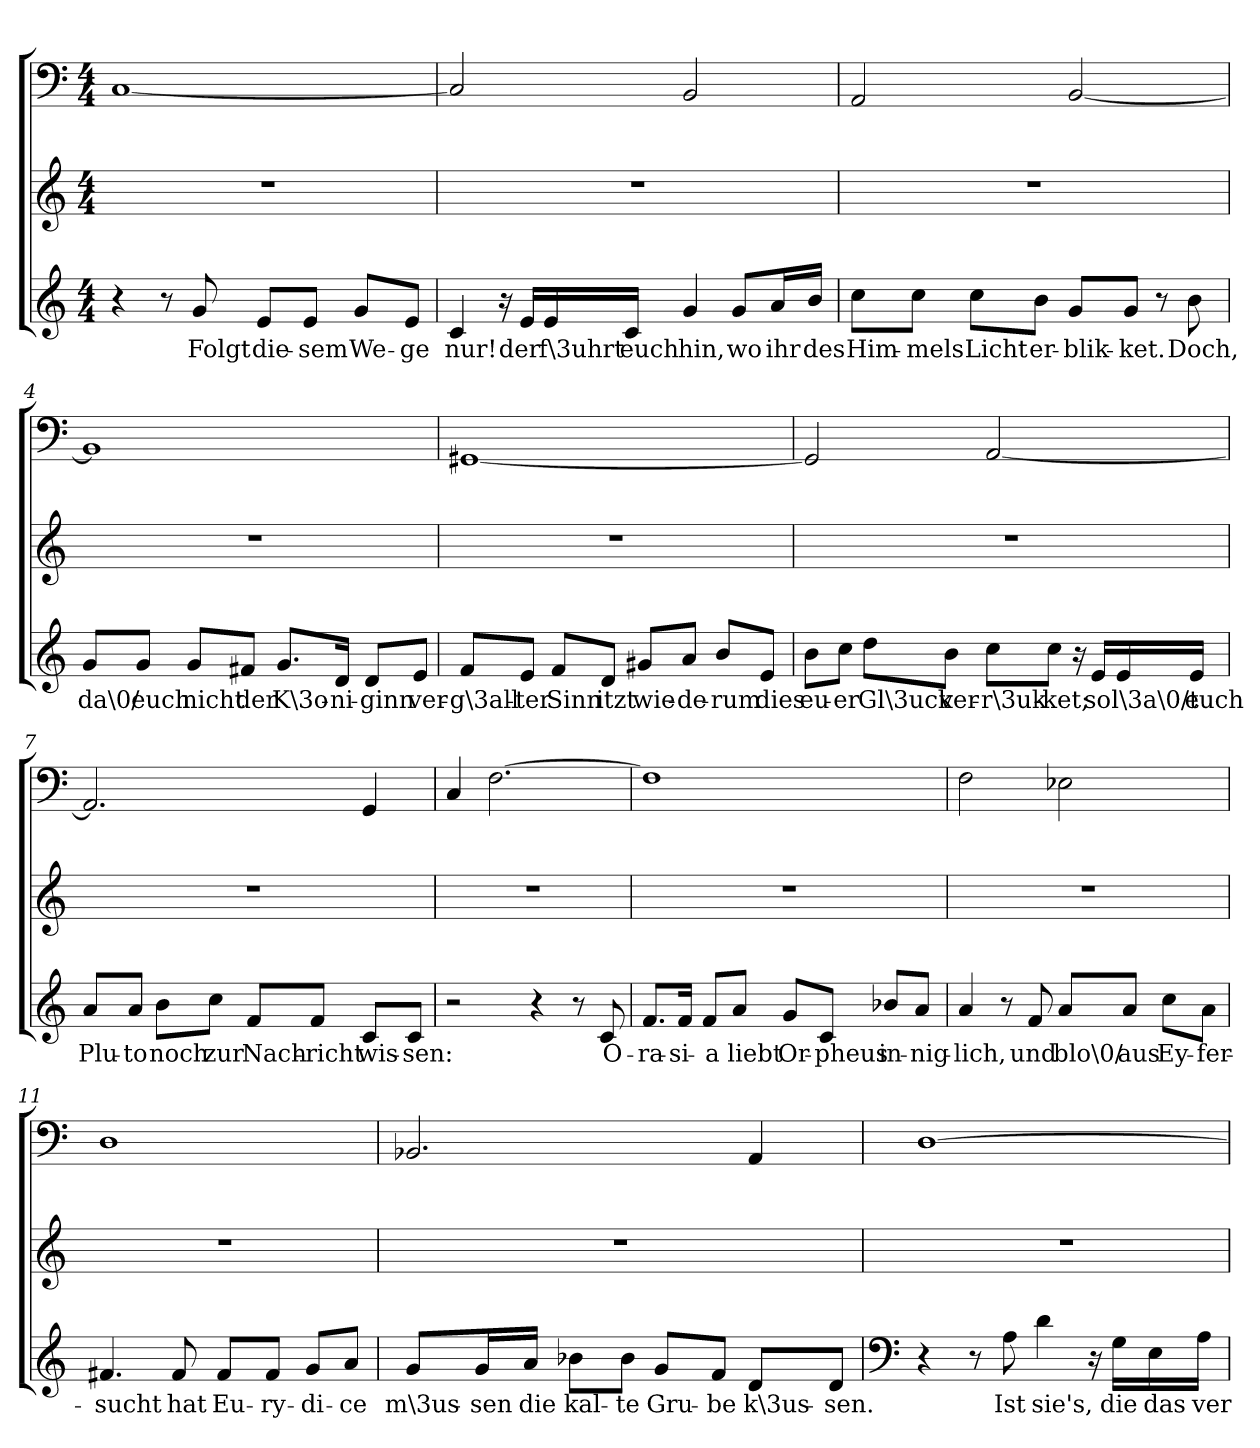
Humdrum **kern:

**kern	**text	**kern	**kern
*part3	*part3	*part2	*part1
*staff3	*staff3	*staff2	*staff1
*clefG2	*	*clefG2	*clefF4
*k[]	*	*k[]	*k[]
*a:	*	*a:	*a:
*M4/4	*	*M4/4	*M4/4
=1	=1	=1	=1
4r	.	1r	[1C/
8r	.	.	.
8g/	Folgt	.	.
8e/L	die-	.	.
8e/J	-sem	.	.
8g/L	We-	.	.
8e/J	-ge	.	.
=2	=2	=2	=2
4c/	nur!	1r	2C/]
16r	.	.	.
16e/LL	der	.	.
16e/	f\3uhrt	.	.
16c/JJ	euch	.	.
4g/	hin,	.	2BB/
8g/L	wo	.	.
16a/L	ihr	.	.
16b/JJ	des	.	.
=3	=3	=3	=3
8cc\L	Him-	1r	2AA/
8cc\J	-mels	.	.
8cc\L	Licht	.	.
8b\J	er-	.	.
8g/L	-blik-	.	[2BB/
8g/J	-ket.	.	.
8r	.	.	.
8b\	Doch,	.	.
=4	=4	=4	=4
8g/L	da\0/	1r	1BB/]
8g/J	euch	.	.
8g/L	nicht	.	.
8f#X/J	der	.	.
8.g/L	K\3o-	.	.
16d/Jk	-ni-	.	.
8d/L	-ginn	.	.
8e/J	ver-	.	.
=5	=5	=5	=5
8f/L	-g\3all-	1r	[1GG#X/
8e/J	-ter	.	.
8f/L	Sinn	.	.
8d/J	itzt	.	.
8g#X/L	wie-	.	.
8a/J	-de-	.	.
8b/L	-rum	.	.
8e/J	dies	.	.
=6	=6	=6	=6
8b\L	eu-	1r	2GG#/]
8cc\J	-er	.	.
8dd\L	Gl\3uck	.	.
8b\J	ver-	.	.
8cc\L	-r\3uk-	.	[2AA/
8cc\J	-ket;	.	.
16r	.	.	.
16e/LL	so	.	.
16e/	l\3a\0/t	.	.
16e/JJ	euch	.	.
=7	=7	=7	=7
8a/L	Plu-	1r	2.AA/]
8a/J	-to	.	.
8b\L	noch	.	.
8cc\J	zur	.	.
8f/L	Nach-	.	.
8f/J	-richt	.	.
8c/L	wis-	.	4GG/
8c/J	-sen:	.	.
=8	=8	=8	=8
2r	.	1r	4C/
.	.	.	[2.F\
4r	.	.	.
8r	.	.	.
8c/	O-	.	.
=9	=9	=9	=9
8.f/L	-ra-	1r	1F\]
16f/Jk	-si-	.	.
8f/L	-a	.	.
8a/J	liebt	.	.
8g/L	Or-	.	.
8c/J	-pheus	.	.
8b-X/L	in-	.	.
8a/J	-nig-	.	.
=10	=10	=10	=10
4a/	-lich,	1r	2F\
8r	.	.	.
8f/	und	.	.
8a/L	blo\0/	.	2E-X\
8a/J	aus	.	.
8cc\L	Ey-	.	.
8a\J	-fer-	.	.
=11	=11	=11	=11
4.f#X/	-sucht	1r	1D\
8f#/	hat	.	.
8f#/L	Eu-	.	.
8f#/J	-ry-	.	.
8g/L	-di-	.	.
8a/J	-ce	.	.
=12	=12	=12	=12
8g/L	m\3us-	1r	2.BB-X/
16g/L	-sen	.	.
16a/JJ	die	.	.
8b-X\L	kal-	.	.
8b-\J	-te	.	.
8g/L	Gru-	.	.
8f/J	-be	.	.
8d/L	k\3us-	.	4AA/
8d/J	-sen.	.	.
=13	=13	=13	=13
*clefF4	*	*	*
4r	.	1r	[1D\
8r	.	.	.
8A\	Ist	.	.
4d\	sie's,	.	.
16r	.	.	.
16G\LL	die	.	.
16E\	das	.	.
16A\JJ	ver-	.	.
=	=	=	=
*-	*-	*-	*-
